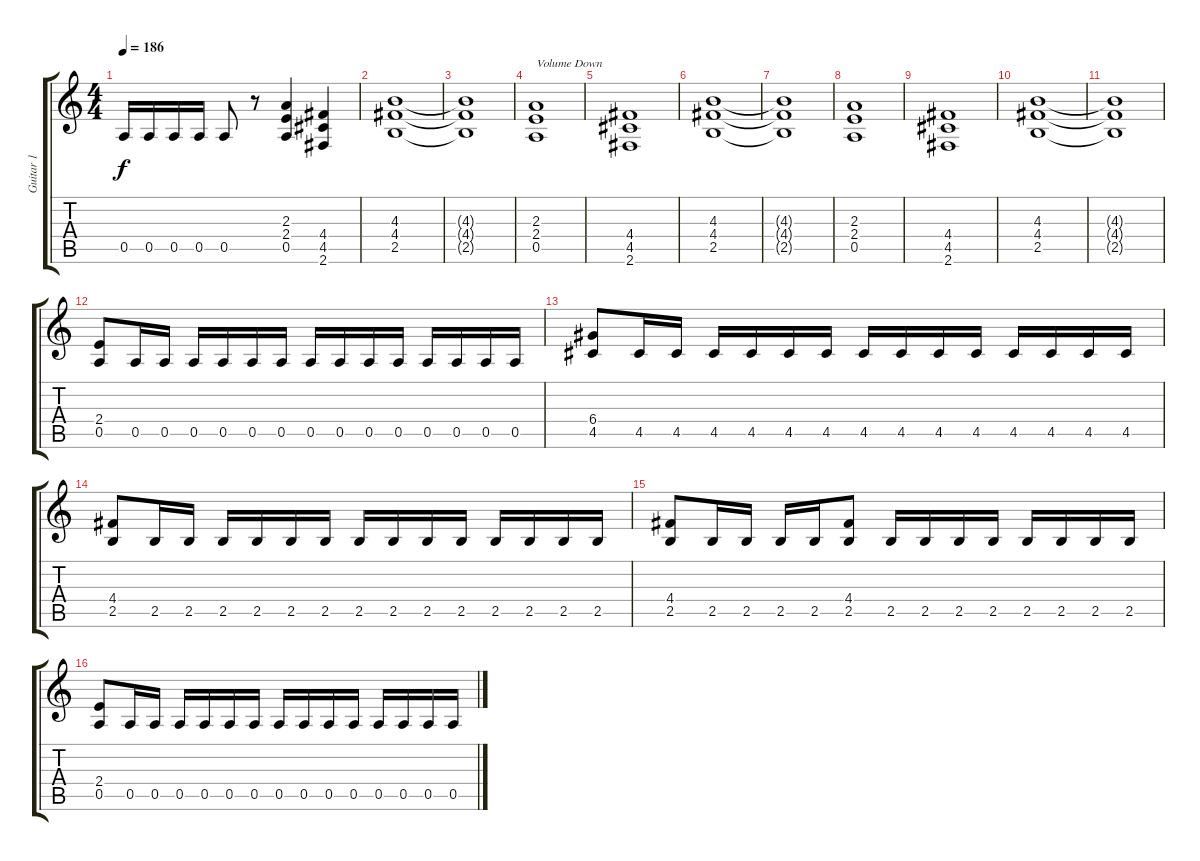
\track ("Guitar 1" "Guitar 1") {instrument overdrivenguitar}
\staff {score tabs}
\tuning (E4 B3 G3 D3 A2 E2) {hide}
\ts (4 4)
\tempo 186
\clef g2
\ks c
0.5.16{dy f} 0.5.16 0.5.16 0.5.16 0.5.8 r.8 (2.3 2.4 0.5).4 (4.4 4.5 2.6).4 |
(4.3 4.4 2.5).1 |
(4.3{t} 4.4{t} 2.5{t}).1 |
\section ("" "")
(2.3 2.4 0.5).1{txt "Volume Down" volume 10} |
(4.4 4.5 2.6).1 |
(4.3 4.4 2.5).1 |
(4.3{t} 4.4{t} 2.5{t}).1 |
(2.3 2.4 0.5).1 |
(4.4 4.5 2.6).1 |
(4.3 4.4 2.5).1 |
(4.3{t} 4.4{t} 2.5{t}).1 |
\section ("" "")
(2.4 0.5).8{volume 13} 0.5.16 0.5.16 0.5.16 0.5.16 0.5.16 0.5.16 0.5.16 0.5.16 0.5.16 0.5.16 0.5.16 0.5.16 0.5.16 0.5.16 |
(6.4 4.5).8 4.5.16 4.5.16 4.5.16 4.5.16 4.5.16 4.5.16 4.5.16 4.5.16 4.5.16 4.5.16 4.5.16 4.5.16 4.5.16 4.5.16 |
(4.4 2.5).8 2.5.16 2.5.16 2.5.16 2.5.16 2.5.16 2.5.16 2.5.16 2.5.16 2.5.16 2.5.16 2.5.16 2.5.16 2.5.16 2.5.16 |
(4.4 2.5).8 2.5.16 2.5.16 2.5.16 2.5.16 (4.4 2.5).8 2.5.16 2.5.16 2.5.16 2.5.16 2.5.16 2.5.16 2.5.16 2.5.16 |
(2.4 0.5).8 0.5.16 0.5.16 0.5.16 0.5.16 0.5.16 0.5.16 0.5.16 0.5.16 0.5.16 0.5.16 0.5.16 0.5.16 0.5.16 0.5.16
